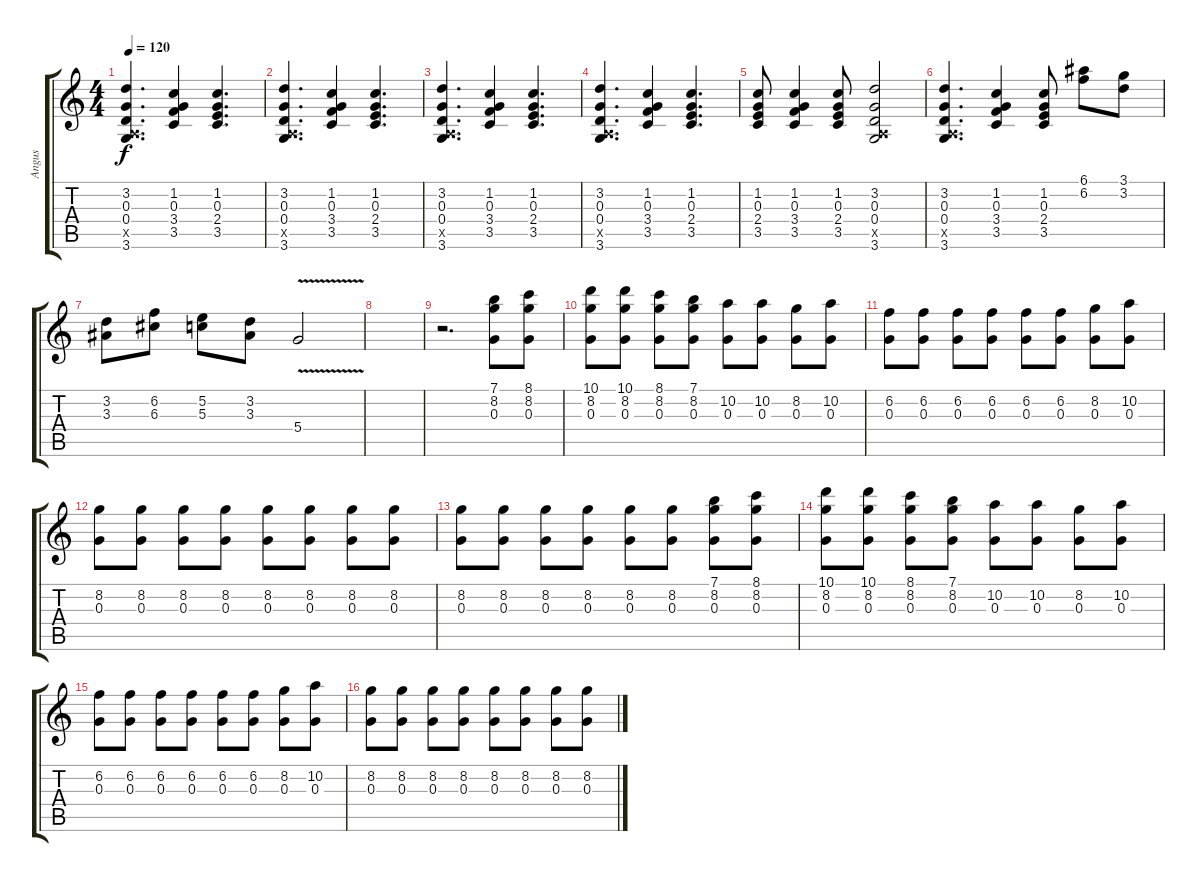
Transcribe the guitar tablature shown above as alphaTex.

\track ("Angus" "Angus") {instrument overdrivenguitar}
\staff {score tabs}
\tuning (E4 B3 G3 D3 A2 E2) {hide}
\ts (4 4)
\tempo 120
\clef g2
\ks c
(3.2 0.3 0.4 0.5{x} 3.6).4{d dy f} (1.2 0.3 3.4 3.5).4 (1.2 0.3 2.4 3.5).4{d} |
(3.2 0.3 0.4 0.5{x} 3.6).4{d} (1.2 0.3 3.4 3.5).4 (1.2 0.3 2.4 3.5).4{d} |
(3.2 0.3 0.4 0.5{x} 3.6).4{d} (1.2 0.3 3.4 3.5).4 (1.2 0.3 2.4 3.5).4{d} |
(3.2 0.3 0.4 0.5{x} 3.6).4{d} (1.2 0.3 3.4 3.5).4 (1.2 0.3 2.4 3.5).4{d} |
(1.2 0.3 2.4 3.5).8 (1.2 0.3 3.4 3.5).4 (1.2 0.3 2.4 3.5).8 (3.2 0.3 0.4 0.5{x} 3.6).2 |
(3.2 0.3 0.4 0.5{x} 3.6).4{d} (1.2 0.3 3.4 3.5).4 (1.2 0.3 2.4 3.5).8 (6.1 6.2).8 (3.1 3.2).8 |
(3.2 3.3).8 (6.2 6.3).8 (5.2 5.3).8 (3.2 3.3).8 5.4{v}.2 |
|
r.2{d} (7.1 8.2 0.3).8 (8.1 8.2 0.3).8 |
(10.1 8.2 0.3).8 (10.1 8.2 0.3).8 (8.1 8.2 0.3).8 (7.1 8.2 0.3).8 (10.2 0.3).8 (10.2 0.3).8 (8.2 0.3).8 (10.2 0.3).8 |
(6.2 0.3).8 (6.2 0.3).8 (6.2 0.3).8 (6.2 0.3).8 (6.2 0.3).8 (6.2 0.3).8 (8.2 0.3).8 (10.2 0.3).8 |
(8.2 0.3).8 (8.2 0.3).8 (8.2 0.3).8 (8.2 0.3).8 (8.2 0.3).8 (8.2 0.3).8 (8.2 0.3).8 (8.2 0.3).8 |
(8.2 0.3).8 (8.2 0.3).8 (8.2 0.3).8 (8.2 0.3).8 (8.2 0.3).8 (8.2 0.3).8 (7.1 8.2 0.3).8 (8.1 8.2 0.3).8 |
(10.1 8.2 0.3).8 (10.1 8.2 0.3).8 (8.1 8.2 0.3).8 (7.1 8.2 0.3).8 (10.2 0.3).8 (10.2 0.3).8 (8.2 0.3).8 (10.2 0.3).8 |
(6.2 0.3).8 (6.2 0.3).8 (6.2 0.3).8 (6.2 0.3).8 (6.2 0.3).8 (6.2 0.3).8 (8.2 0.3).8 (10.2 0.3).8 |
(8.2 0.3).8 (8.2 0.3).8 (8.2 0.3).8 (8.2 0.3).8 (8.2 0.3).8 (8.2 0.3).8 (8.2 0.3).8 (8.2 0.3).8
